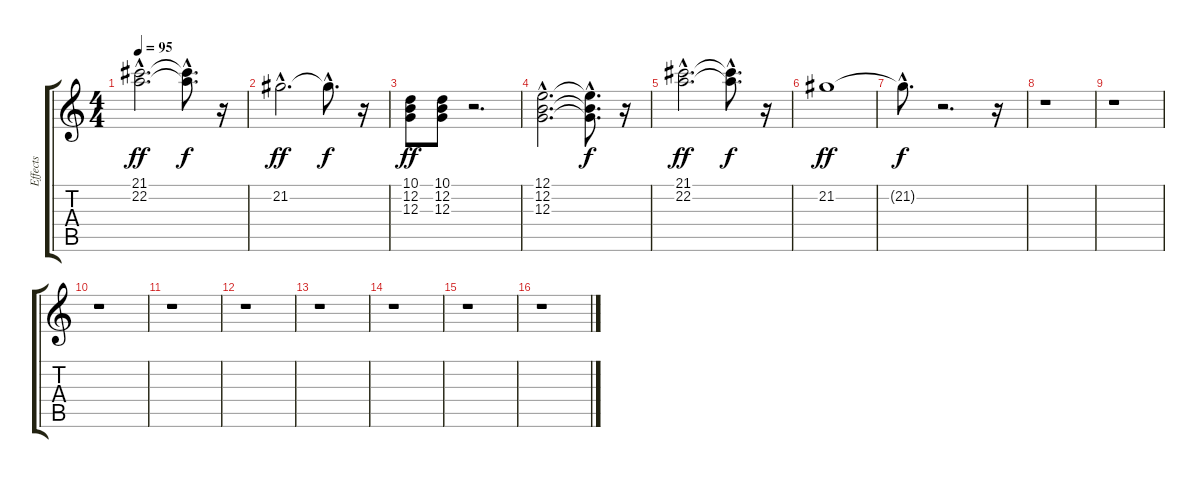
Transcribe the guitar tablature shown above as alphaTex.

\track ("Effects" "Effects") {instrument rockorgan}
\staff {score tabs}
\tuning (E4 B3 G3 D3 A2 E2) {hide}
\ts (4 4)
\tempo 95
\clef g2
\ks c
(21.1{hac} 22.2{hac}).2{d dy ff} (21.1{hac t} 22.2{hac t}).8{d dy f} r.16 |
21.2{hac}.2{d dy ff} 21.2{hac t}.8{d dy f} r.16 |
(10.1 12.2 12.3).8{dy ff} (10.1 12.2 12.3).8 r.2{d} |
(12.1{hac} 12.2{hac} 12.3{hac}).2{d} (12.1{hac t} 12.2{hac t} 12.3{hac t}).8{d dy f} r.16 |
(21.1{hac} 22.2{hac}).2{d dy ff} (21.1{hac t} 22.2{hac t}).8{d dy f} r.16 |
21.2.1{dy ff} |
21.2{hac t}.8{d dy f} r.2{d} r.16 |
r.1 |
r.1 |
r.1 |
r.1 |
r.1 |
r.1 |
r.1 |
r.1 |
r.1
